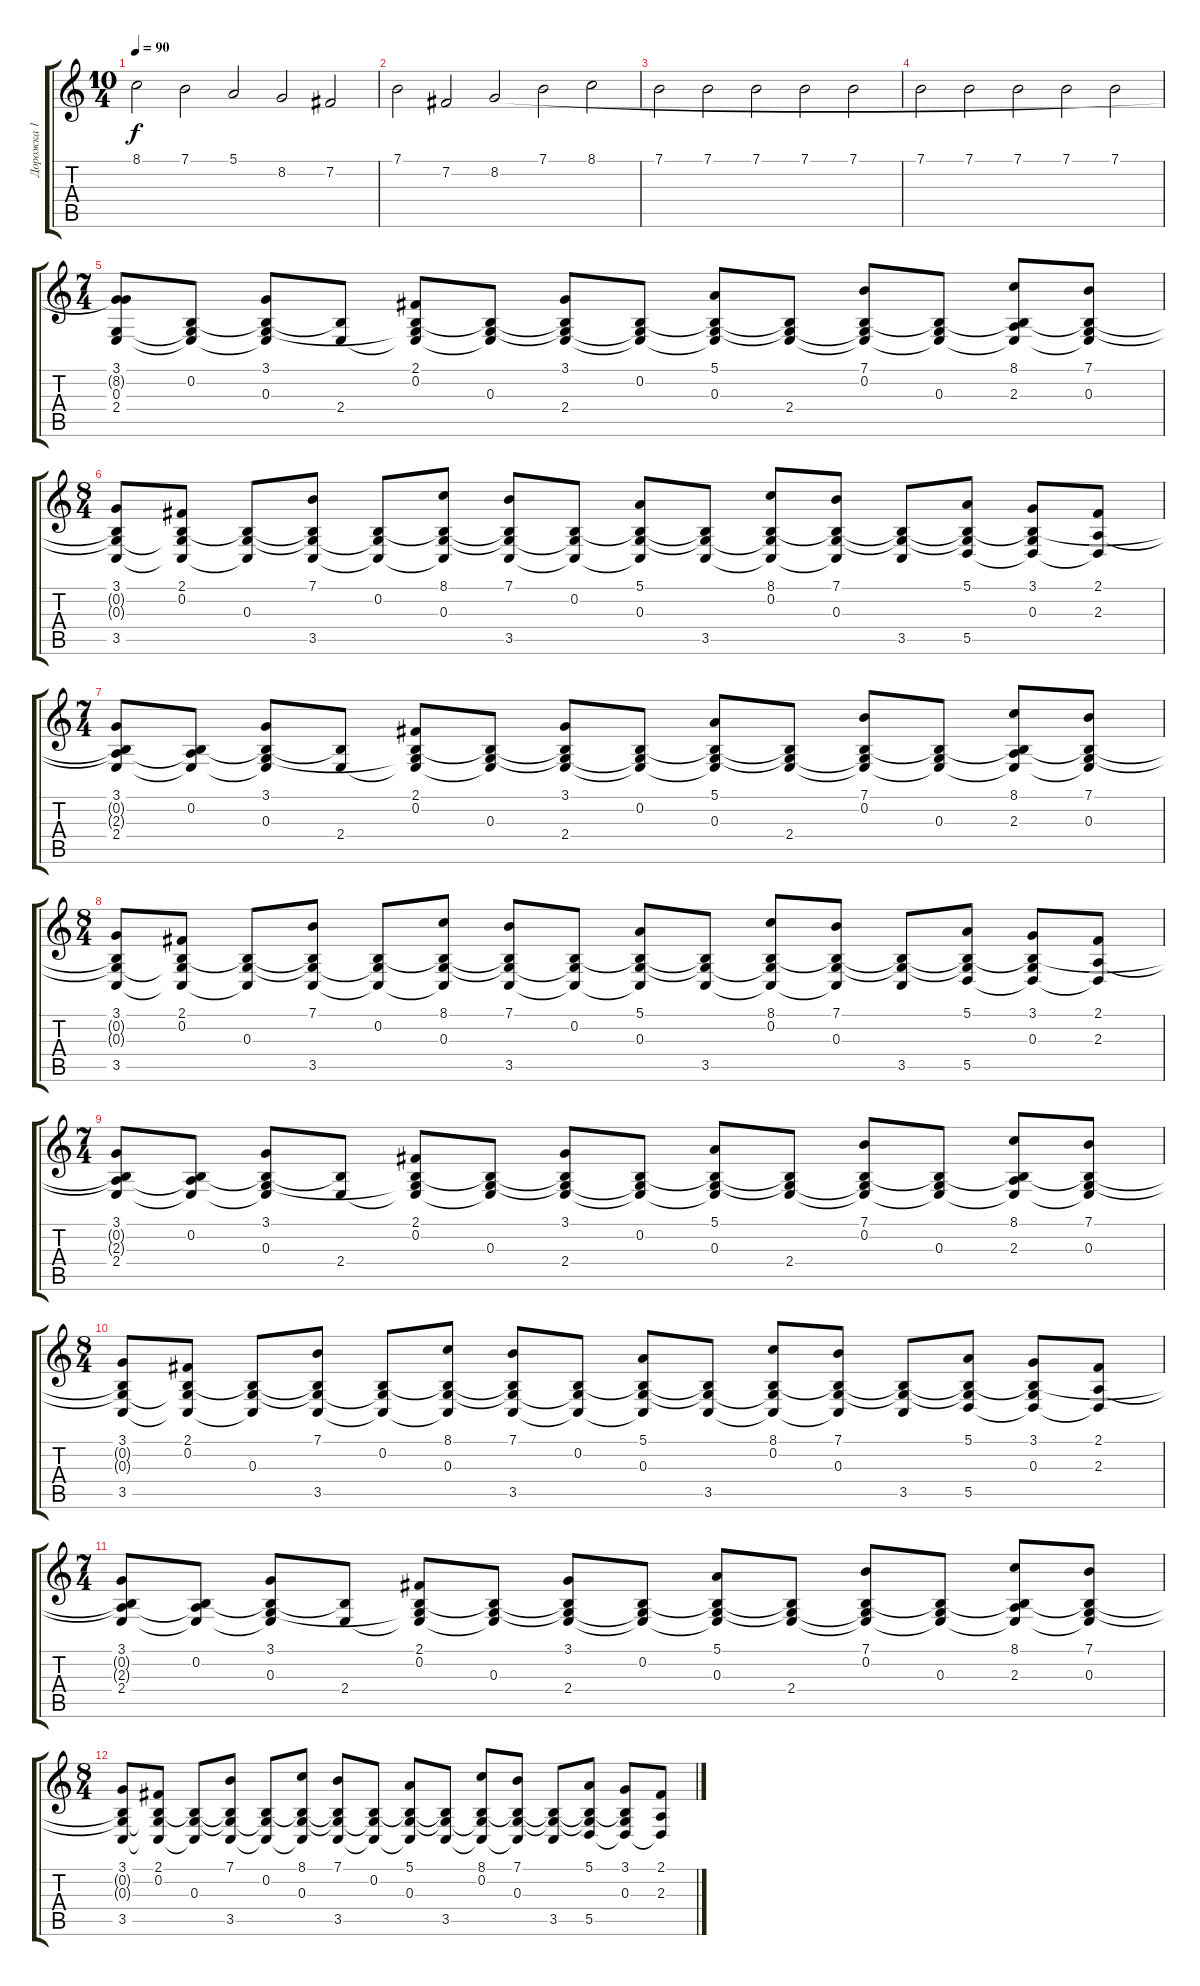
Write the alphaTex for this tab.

\track ("Дорожка 1" "Дорожка 1") {instrument brightacousticpiano}
\staff {score tabs}
\tuning (E4 B3 G3 D3 A2 E2) {hide}
\ts (10 4)
\tempo 90
\clef g2
\ks c
8.1.2{dy f} 7.1.2 5.1.2 8.2.2 7.2.2 |
7.1.2 7.2.2 8.2.2 7.1.2 8.1.2 |
7.1.2 7.1.2 7.1.2 7.1.2 7.1.2 |
7.1.2 7.1.2 7.1.2 7.1.2 7.1.2 |
\ts (7 4)
(3.1 8.2{t} 0.3 2.4).8 (0.2 0.3{t} 2.4{t}).8 (3.1 0.2{t} 0.3 2.4{t}).8 (0.2{t} 2.4).8 (2.1 0.2 0.3{t} 2.4{t}).8 (0.2{t} 0.3 2.4{t}).8 (3.1 0.2{t} 0.3{t} 2.4).8 (0.2 0.3{t} 2.4{t}).8 (5.1 0.2{t} 0.3 2.4{t}).8 (0.2{t} 0.3{t} 2.4).8 (7.1 0.2 0.3{t} 2.4{t}).8 (0.2{t} 0.3 2.4{t}).8 (8.1 0.2{t} 2.3 2.4{t}).8 (7.1 0.2{t} 0.3 2.4{t}).8 |
\ts (8 4)
(3.1 0.2{t} 0.3{t} 3.5).8 (2.1 0.2 0.3{t} 3.5{t}).8 (0.2{t} 0.3 3.5{t}).8 (7.1 0.2{t} 0.3{t} 3.5).8 (0.2 0.3{t} 3.5{t}).8 (8.1 0.2{t} 0.3 3.5{t}).8 (7.1 0.2{t} 0.3{t} 3.5).8 (0.2 0.3{t} 3.5{t}).8 (5.1 0.2{t} 0.3 3.5{t}).8 (0.2{t} 0.3{t} 3.5).8 (8.1 0.2 0.3{t} 3.5{t}).8 (7.1 0.2{t} 0.3 3.5{t}).8 (0.2{t} 0.3{t} 3.5).8 (5.1 0.2{t} 0.3{t} 5.5).8 (3.1 0.2{t} 0.3 5.5{t}).8 (2.1 2.3 5.5{t}).8 |
\ts (7 4)
(3.1 0.2{t} 2.3{t} 2.4).8 (0.2 2.3{t} 2.4{t}).8 (3.1 0.2{t} 0.3 2.4{t}).8 (0.2{t} 2.4).8 (2.1 0.2 0.3{t} 2.4{t}).8 (0.2{t} 0.3 2.4{t}).8 (3.1 0.2{t} 0.3{t} 2.4).8 (0.2 0.3{t} 2.4{t}).8 (5.1 0.2{t} 0.3 2.4{t}).8 (0.2{t} 0.3{t} 2.4).8 (7.1 0.2 0.3{t} 2.4{t}).8 (0.2{t} 0.3 2.4{t}).8 (8.1 0.2{t} 2.3 2.4{t}).8 (7.1 0.2{t} 0.3 2.4{t}).8 |
\ts (8 4)
(3.1 0.2{t} 0.3{t} 3.5).8 (2.1 0.2 0.3{t} 3.5{t}).8 (0.2{t} 0.3 3.5{t}).8 (7.1 0.2{t} 0.3{t} 3.5).8 (0.2 0.3{t} 3.5{t}).8 (8.1 0.2{t} 0.3 3.5{t}).8 (7.1 0.2{t} 0.3{t} 3.5).8 (0.2 0.3{t} 3.5{t}).8 (5.1 0.2{t} 0.3 3.5{t}).8 (0.2{t} 0.3{t} 3.5).8 (8.1 0.2 0.3{t} 3.5{t}).8 (7.1 0.2{t} 0.3 3.5{t}).8 (0.2{t} 0.3{t} 3.5).8 (5.1 0.2{t} 0.3{t} 5.5).8 (3.1 0.2{t} 0.3 5.5{t}).8 (2.1 2.3 5.5{t}).8 |
\ts (7 4)
(3.1 0.2{t} 2.3{t} 2.4).8 (0.2 2.3{t} 2.4{t}).8 (3.1 0.2{t} 0.3 2.4{t}).8 (0.2{t} 2.4).8 (2.1 0.2 0.3{t} 2.4{t}).8 (0.2{t} 0.3 2.4{t}).8 (3.1 0.2{t} 0.3{t} 2.4).8 (0.2 0.3{t} 2.4{t}).8 (5.1 0.2{t} 0.3 2.4{t}).8 (0.2{t} 0.3{t} 2.4).8 (7.1 0.2 0.3{t} 2.4{t}).8 (0.2{t} 0.3 2.4{t}).8 (8.1 0.2{t} 2.3 2.4{t}).8 (7.1 0.2{t} 0.3 2.4{t}).8 |
\ts (8 4)
(3.1 0.2{t} 0.3{t} 3.5).8 (2.1 0.2 0.3{t} 3.5{t}).8 (0.2{t} 0.3 3.5{t}).8 (7.1 0.2{t} 0.3{t} 3.5).8 (0.2 0.3{t} 3.5{t}).8 (8.1 0.2{t} 0.3 3.5{t}).8 (7.1 0.2{t} 0.3{t} 3.5).8 (0.2 0.3{t} 3.5{t}).8 (5.1 0.2{t} 0.3 3.5{t}).8 (0.2{t} 0.3{t} 3.5).8 (8.1 0.2 0.3{t} 3.5{t}).8 (7.1 0.2{t} 0.3 3.5{t}).8 (0.2{t} 0.3{t} 3.5).8 (5.1 0.2{t} 0.3{t} 5.5).8 (3.1 0.2{t} 0.3 5.5{t}).8 (2.1 2.3 5.5{t}).8 |
\ts (7 4)
(3.1 0.2{t} 2.3{t} 2.4).8 (0.2 2.3{t} 2.4{t}).8 (3.1 0.2{t} 0.3 2.4{t}).8 (0.2{t} 2.4).8 (2.1 0.2 0.3{t} 2.4{t}).8 (0.2{t} 0.3 2.4{t}).8 (3.1 0.2{t} 0.3{t} 2.4).8 (0.2 0.3{t} 2.4{t}).8 (5.1 0.2{t} 0.3 2.4{t}).8 (0.2{t} 0.3{t} 2.4).8 (7.1 0.2 0.3{t} 2.4{t}).8 (0.2{t} 0.3 2.4{t}).8 (8.1 0.2{t} 2.3 2.4{t}).8 (7.1 0.2{t} 0.3 2.4{t}).8 |
\ts (8 4)
(3.1 0.2{t} 0.3{t} 3.5).8 (2.1 0.2 0.3{t} 3.5{t}).8 (0.2{t} 0.3 3.5{t}).8 (7.1 0.2{t} 0.3{t} 3.5).8 (0.2 0.3{t} 3.5{t}).8 (8.1 0.2{t} 0.3 3.5{t}).8 (7.1 0.2{t} 0.3{t} 3.5).8 (0.2 0.3{t} 3.5{t}).8 (5.1 0.2{t} 0.3 3.5{t}).8 (0.2{t} 0.3{t} 3.5).8 (8.1 0.2 0.3{t} 3.5{t}).8 (7.1 0.2{t} 0.3 3.5{t}).8 (0.2{t} 0.3{t} 3.5).8 (5.1 0.2{t} 0.3{t} 5.5).8 (3.1 0.2{t} 0.3 5.5{t}).8 (2.1 2.3 5.5{t}).8
